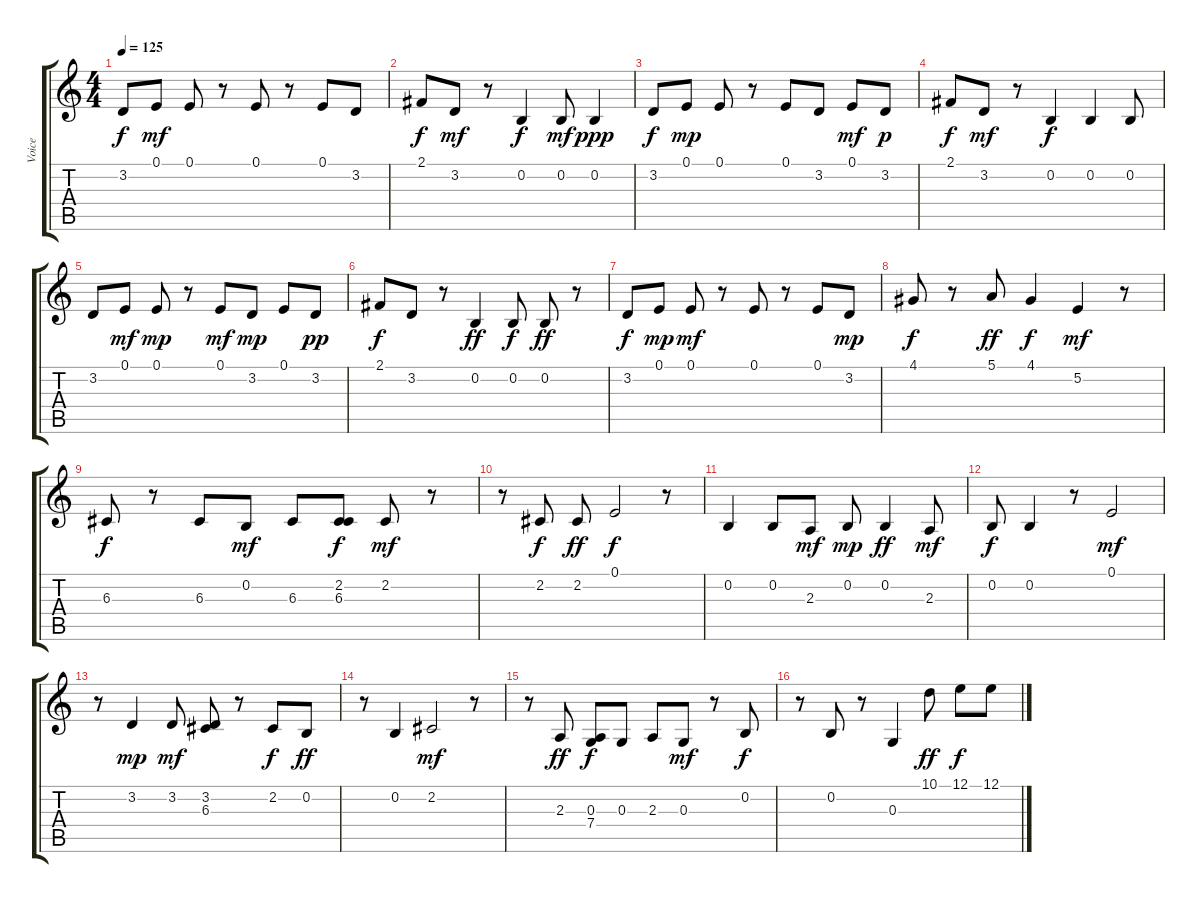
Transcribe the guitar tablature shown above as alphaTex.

\track ("Voice" "Voice") {instrument lead3calliope}
\staff {score tabs}
\tuning (E4 B3 G3 D3 A2 E2) {hide}
\ts (4 4)
\tempo 125
\clef g2
\ks c
3.2.8{dy f} 0.1.8{dy mf} 0.1.8 r.8 0.1.8 r.8 0.1.8 3.2.8 |
2.1.8{dy f} 3.2.8{dy mf} r.8 0.2.4{dy f} 0.2.8{dy mf} 0.2.4{dy ppp} |
3.2.8{dy f} 0.1.8{dy mp} 0.1.8 r.8 0.1.8 3.2.8 0.1.8{dy mf} 3.2.8{dy p} |
2.1.8{dy f} 3.2.8{dy mf} r.8 0.2.4{dy f} 0.2.4 0.2.8 |
3.2.8 0.1.8{dy mf} 0.1.8{dy mp} r.8 0.1.8{dy mf} 3.2.8{dy mp} 0.1.8 3.2.8{dy pp} |
2.1.8{dy f} 3.2.8 r.8 0.2.4{dy ff} 0.2.8{dy f} 0.2.8{dy ff} r.8 |
3.2.8{dy f} 0.1.8{dy mp} 0.1.8{dy mf} r.8 0.1.8 r.8 0.1.8 3.2.8{dy mp} |
4.1.8{dy f} r.8 5.1.8{dy ff} 4.1.4{dy f} 5.2.4{dy mf} r.8 |
6.3.8{dy f} r.8 6.3.8 0.2.8{dy mf} 6.3.8 (2.2 6.3).8{dy f} 2.2.8{dy mf} r.8 |
r.8 2.2.8{dy f} 2.2.8{dy ff} 0.1.2{dy f} r.8 |
0.2.4 0.2.8 2.3.8{dy mf} 0.2.8{dy mp} 0.2.4{dy ff} 2.3.8{dy mf} |
0.2.8{dy f} 0.2.4 r.8 0.1.2{dy mf} |
r.8 3.2.4{dy mp} 3.2.8{dy mf} (3.2 6.3).8 r.8 2.2.8{dy f} 0.2.8{dy ff} |
r.8 0.2.4 2.2.2{dy mf} r.8 |
r.8 2.3.8{dy ff} (0.3 7.4).8{dy f} 0.3.8 2.3.8 0.3.8{dy mf} r.8 0.2.8{dy f} |
r.8 0.2.8 r.8 0.3.4 10.1.8{dy ff} 12.1.8{dy f} 12.1.8
